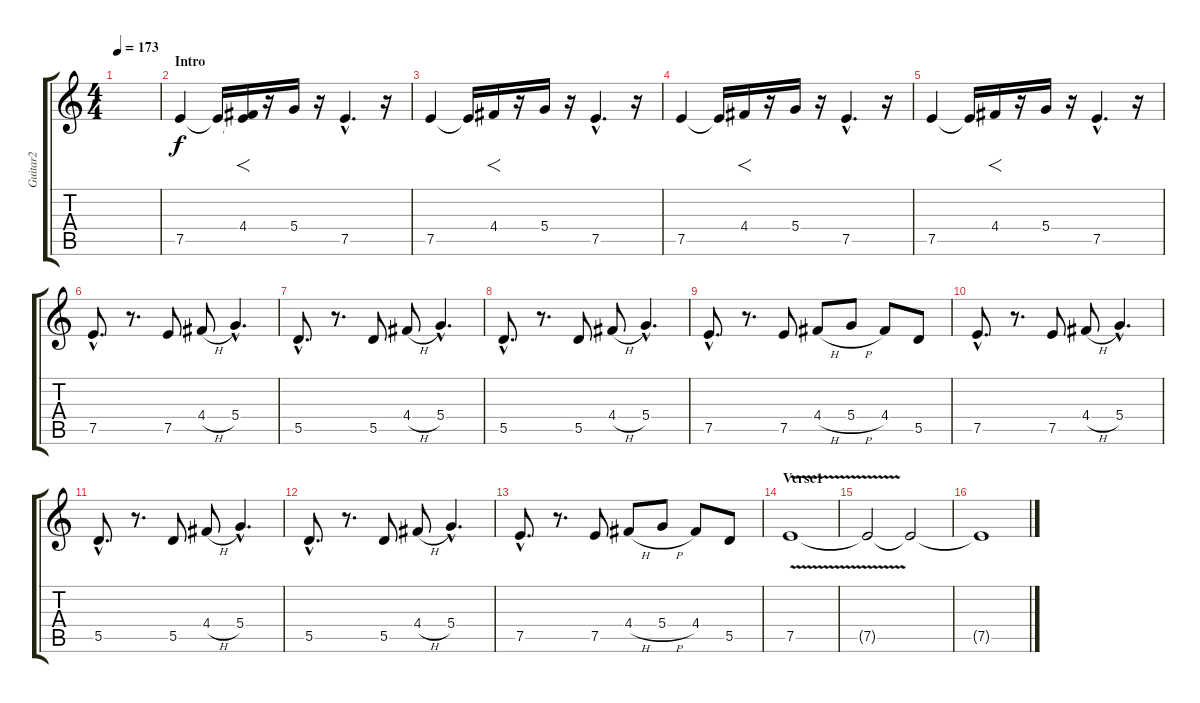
\track ("Guitar2" "Guitar2") {instrument distortionguitar}
\staff {score tabs}
\tuning (E4 B3 G3 D3 A2 D2) {hide}
\ts (4 4)
\tempo 173
\clef g2
\ks c
|
\section ("" "Intro")
7.5.4{volume 16 balance 6} 7.5{t}.16 (4.4 7.5{t}).16{f volume 8} r.16 5.4.16{volume 8} r.16 7.5{hac}.4{d volume 8} r.16{volume 0 balance 2} |
7.5.4{volume 16 balance 6} 7.5{t}.16 4.4.16{f volume 10} r.16 5.4.16{volume 10} r.16 7.5{hac}.4{d volume 10} r.16{volume 0 balance 2} |
7.5.4{volume 16 balance 6} 7.5{t}.16 4.4.16{f volume 11} r.16 5.4.16{volume 11} r.16 7.5{hac}.4{d volume 11} r.16{volume 0 balance 2} |
7.5.4{volume 16 balance 6} 7.5{t}.16 4.4.16{f volume 11} r.16 5.4.16{volume 11} r.16 7.5{hac}.4{d volume 11} r.16{volume 0 balance 2} |
7.5{hac}.8{d volume 14 balance 8} r.8{d} 7.5.8 4.4{h}.8 5.4{hac}.4{d} |
5.5{hac}.8{d} r.8{d} 5.5.8 4.4{h}.8 5.4{hac}.4{d} |
5.5{hac}.8{d} r.8{d} 5.5.8 4.4{h}.8 5.4{hac}.4{d} |
7.5{hac}.8{d} r.8{d} 7.5.8 4.4{h}.8 5.4{h}.8 4.4.8 5.5.8 |
7.5{hac}.8{d} r.8{d} 7.5.8 4.4{h}.8 5.4{hac}.4{d} |
5.5{hac}.8{d} r.8{d} 5.5.8 4.4{h}.8 5.4{hac}.4{d} |
5.5{hac}.8{d} r.8{d} 5.5.8 4.4{h}.8 5.4{hac}.4{d} |
7.5{hac}.8{d} r.8{d} 7.5.8 4.4{h}.8 5.4{h}.8 4.4.8 5.5.8 |
\section ("" "Verse1")
7.5{v}.1 |
7.5{t}.2 7.5{t}.2{volume 3} |
7.5{t}.1
